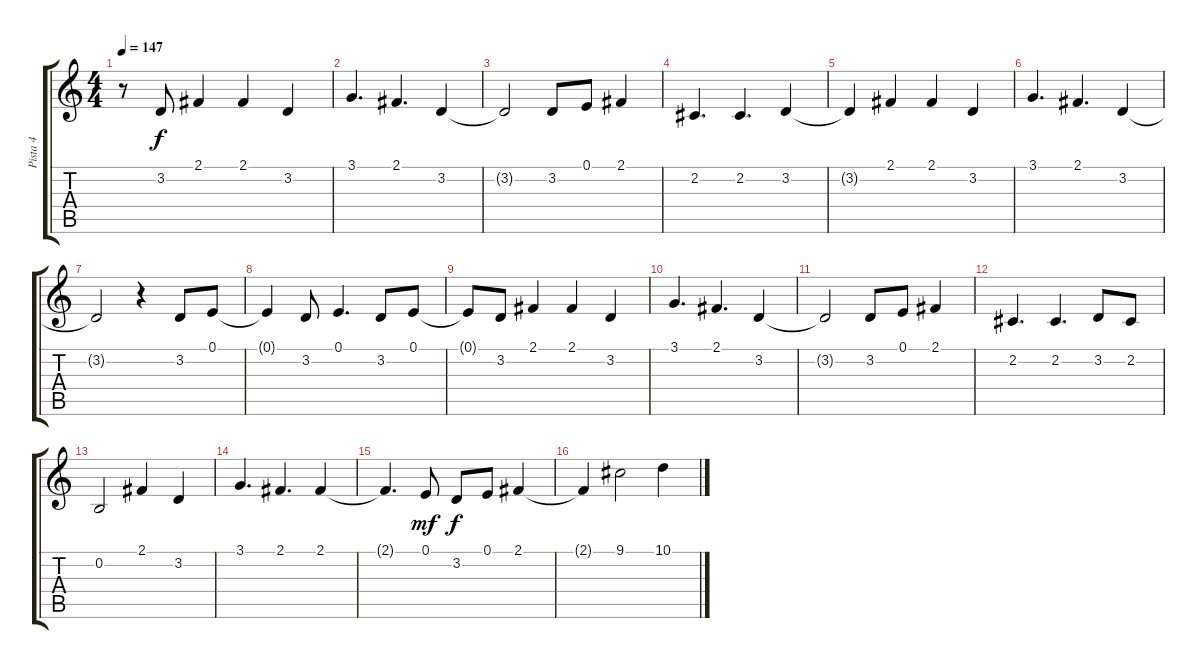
\track ("Pista 4" "Pista 4") {instrument altosax}
\staff {score tabs}
\tuning (E4 B3 G3 D3 A2 E2) {hide}
\ts (4 4)
\tempo 147
\clef g2
\ks c
r.8{dy f} 3.2.8 2.1.4 2.1.4 3.2.4 |
3.1.4{d} 2.1.4{d} 3.2.4 |
3.2{t}.2 3.2.8 0.1.8 2.1.4 |
2.2.4{d} 2.2.4{d} 3.2.4 |
3.2{t}.4 2.1.4 2.1.4 3.2.4 |
3.1.4{d} 2.1.4{d} 3.2.4 |
3.2{t}.2 r.4 3.2.8 0.1.8 |
0.1{t}.4 3.2.8 0.1.4{d} 3.2.8 0.1.8 |
0.1{t}.8 3.2.8 2.1.4 2.1.4 3.2.4 |
3.1.4{d} 2.1.4{d} 3.2.4 |
3.2{t}.2 3.2.8 0.1.8 2.1.4 |
2.2.4{d} 2.2.4{d} 3.2.8 2.2.8 |
0.2.2 2.1.4 3.2.4 |
3.1.4{d} 2.1.4{d} 2.1.4 |
2.1{t}.4{d} 0.1.8{dy mf} 3.2.8{dy f} 0.1.8 2.1.4 |
2.1{t}.4 9.1.2 10.1.4
